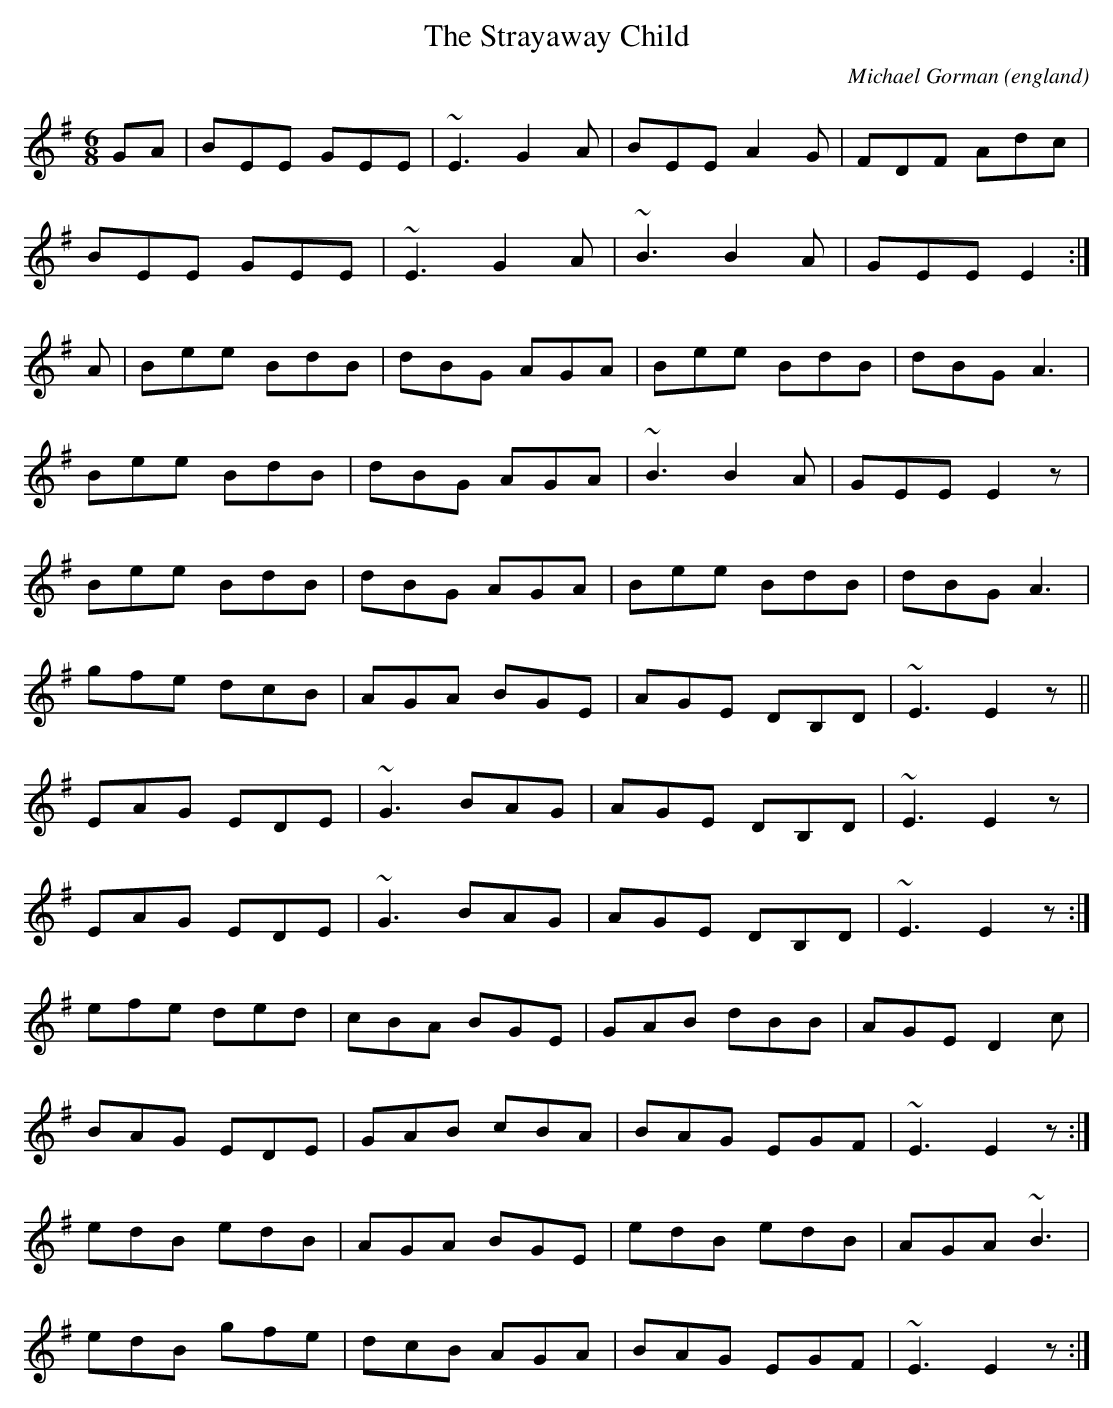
X:1
T:Strayaway Child, The
O:england
C:Michael Gorman
M:6/8
L:1/8
K:G
GA|BEE GEE|~E3 G2A|BEE A2G|FDF Adc|
BEE GEE|~E3 G2A|~B3 B2A|GEE E2:|
A|Bee BdB|dBG AGA|Bee BdB|dBG A3|
Bee BdB|dBG AGA|~B3 B2A|GEE E2z|
Bee BdB|dBG AGA|Bee BdB|dBG A3|
gfe dcB|AGA BGE|AGE DB,D|~E3 E2z||
EAG EDE|~G3 BAG|AGE DB,D|~E3 E2z|
EAG EDE|~G3 BAG|AGE DB,D|~E3 E2z:|
efe ded|cBA BGE|GAB dBB|AGE D2c|
BAG EDE|GAB cBA|BAG EGF|~E3 E2z:|
edB edB|AGA BGE|edB edB|AGA ~B3|
edB gfe|dcB AGA|BAG EGF|~E3 E2z:|
